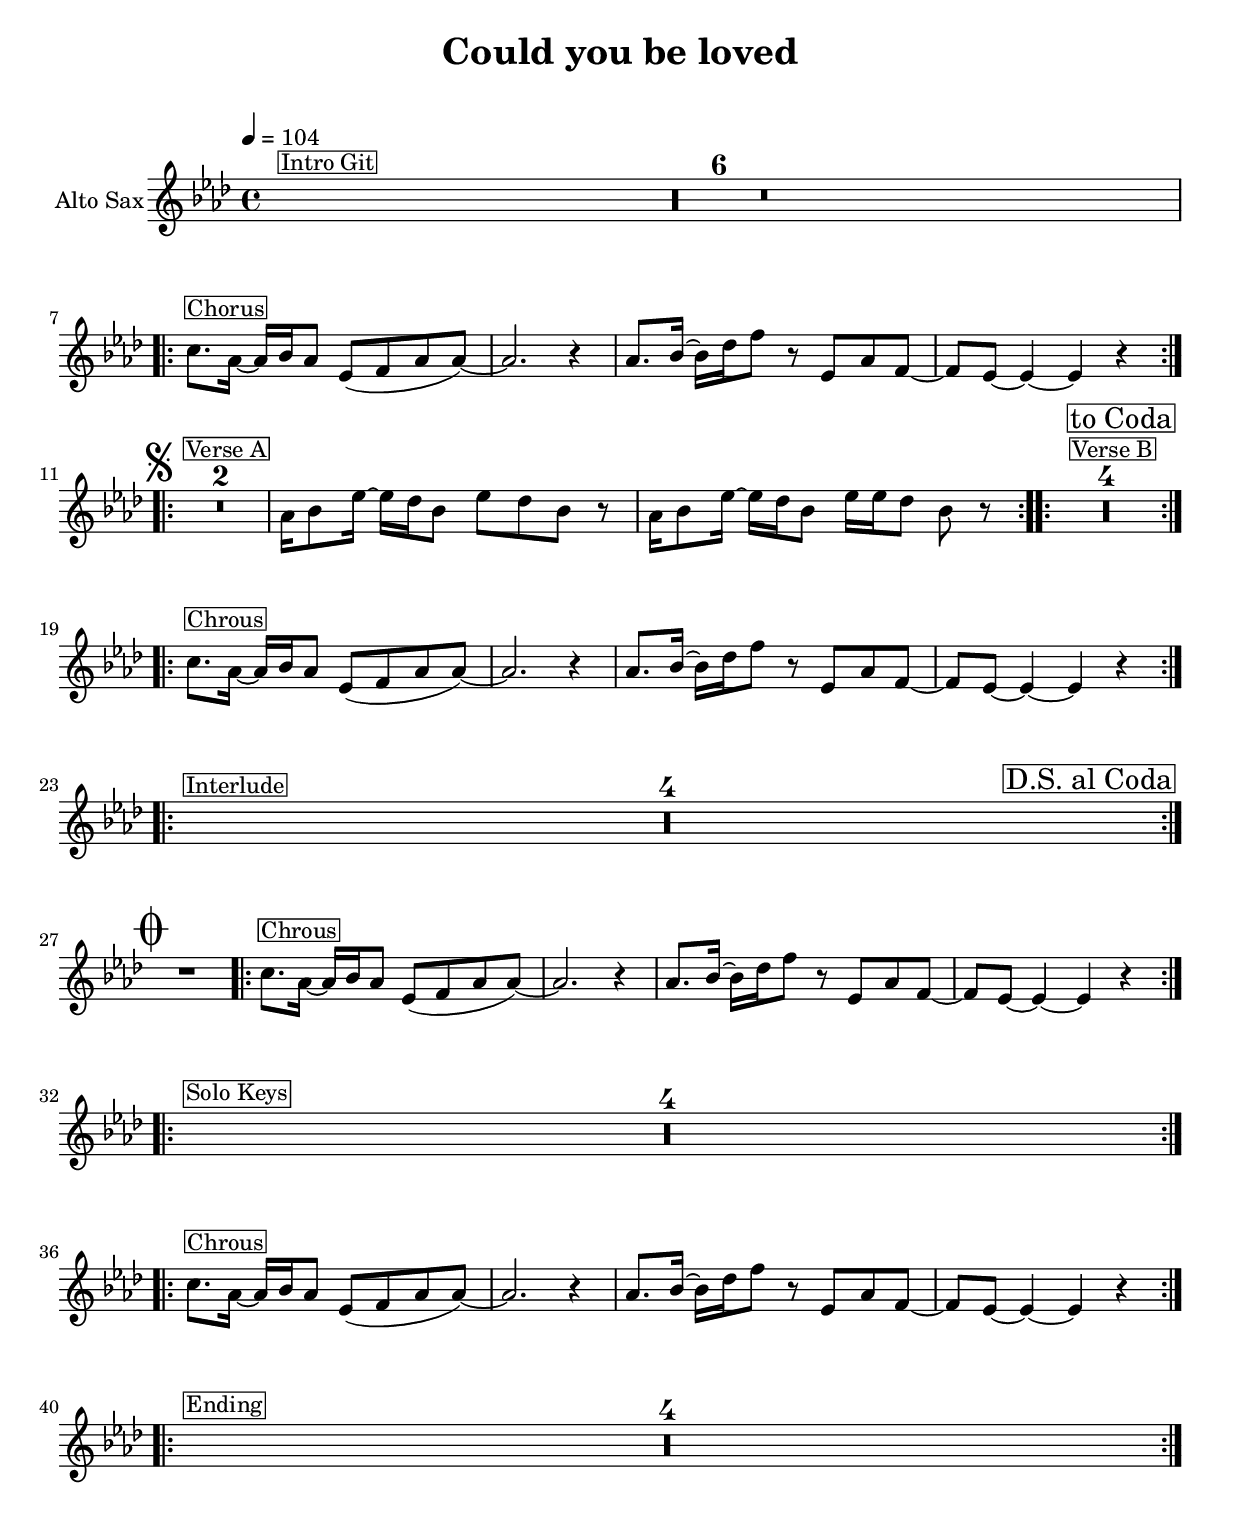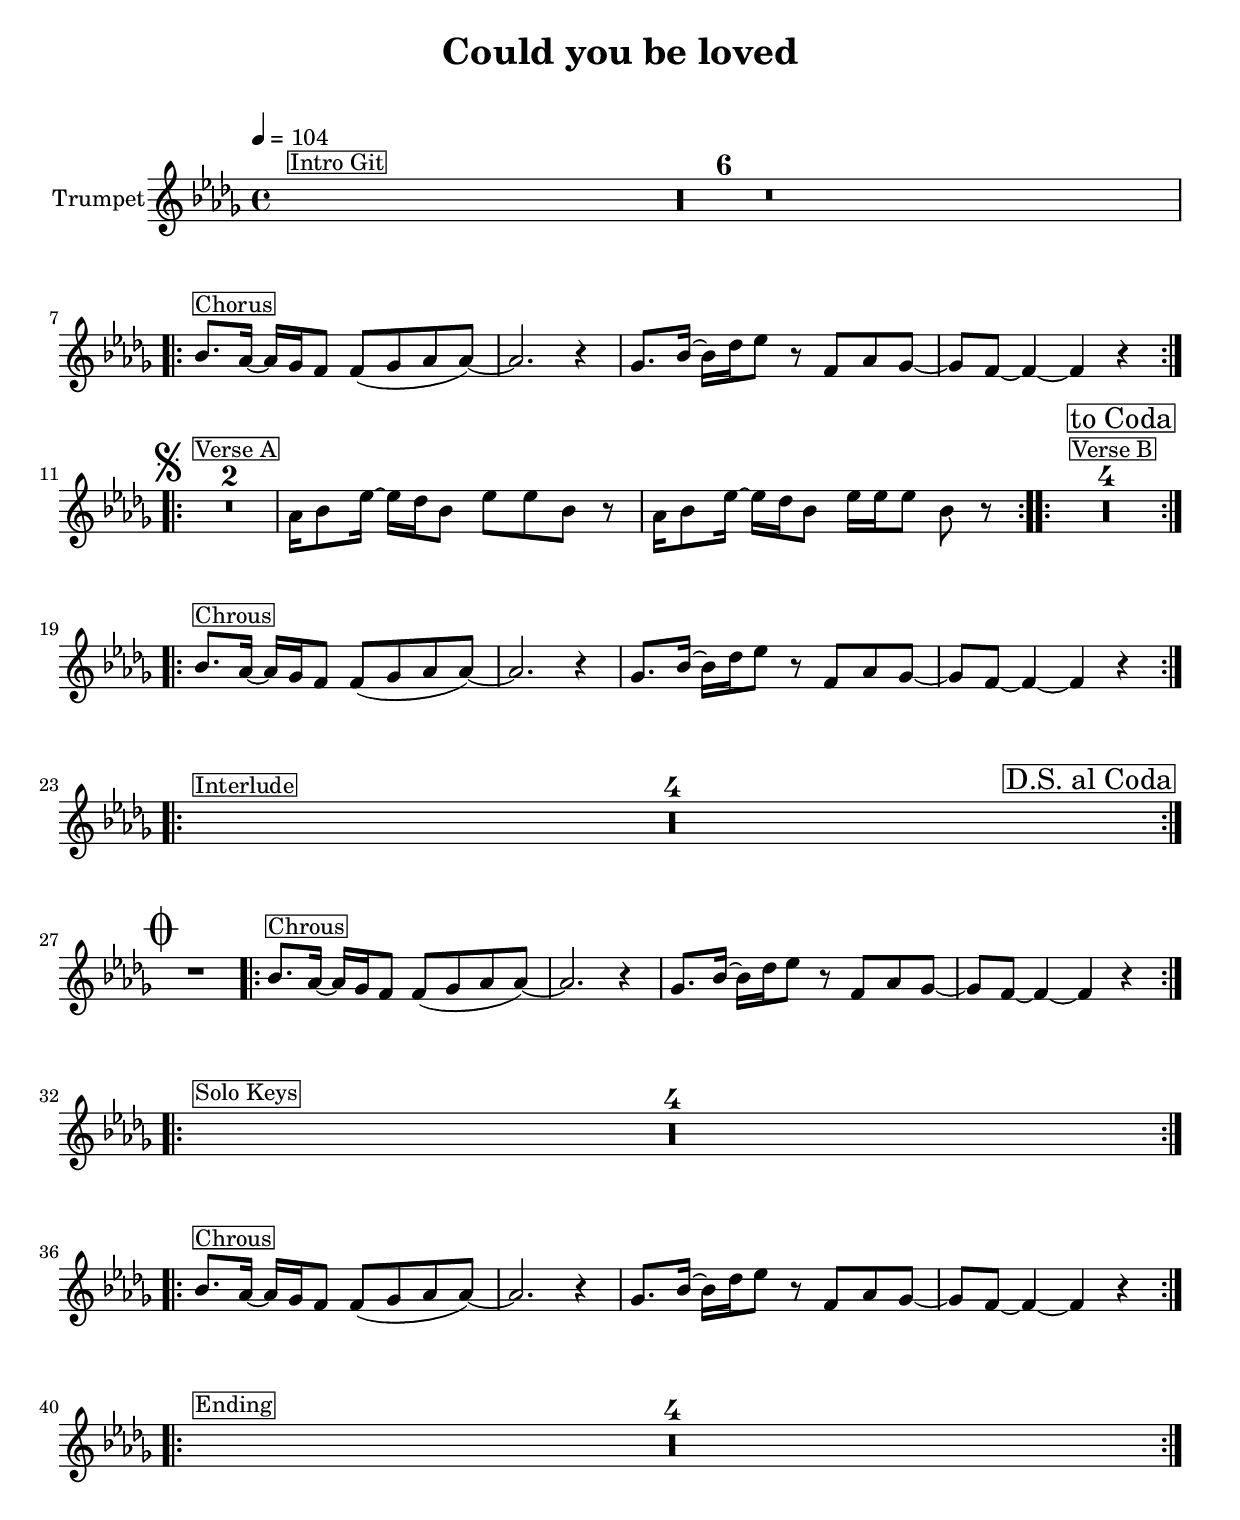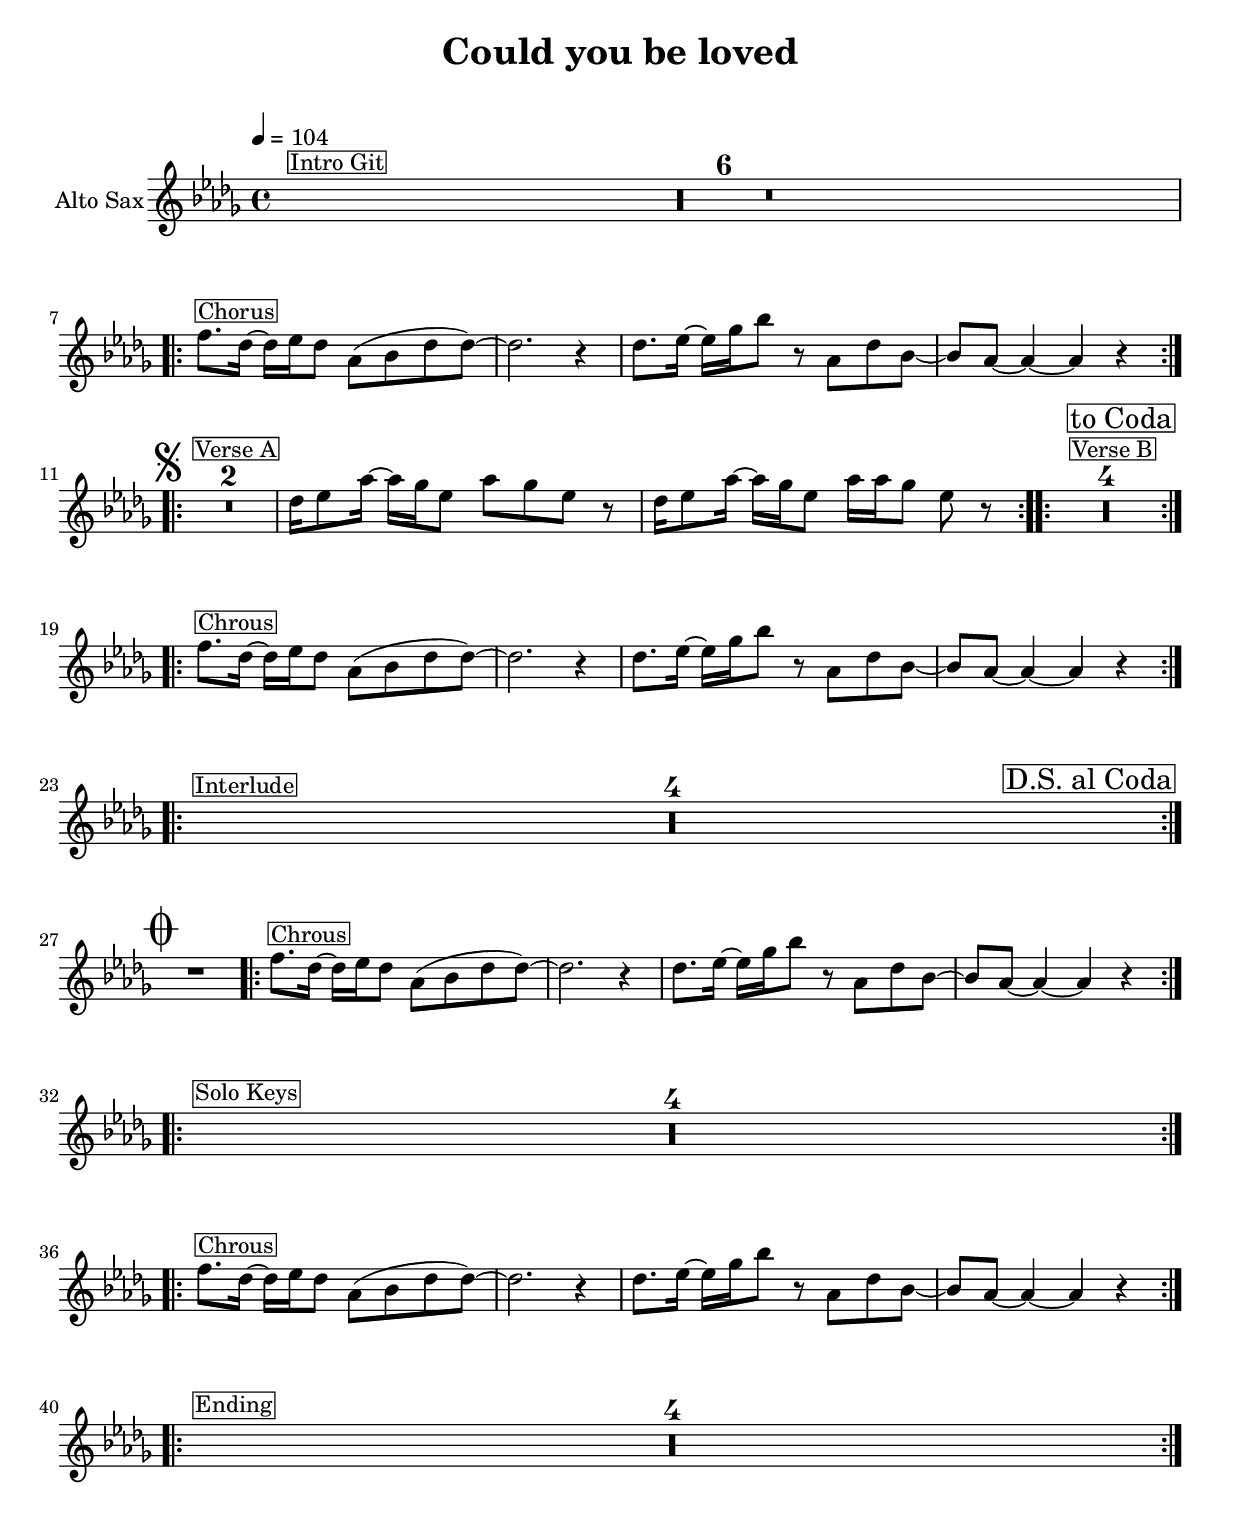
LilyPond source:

#(ly:set-option 'relative-includes #t)
\version "2.18.2"
\include "lib.ly"

% original: d major
% suspenders: b major
% coker: bb major

\header {
  title = "Could you be loved"
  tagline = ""
}

\paper {
  markup-system-spacing #'padding = #4 %space after title
  % ragged-last = ##t % don't stretch last line
}

global = {
  \time 4/4
  \clef "violin"
  \key d \major
  \set Score.skipBars = ##t % combine multi-rests
  \accidentalStyle "modern-voice-cautionary" % print some reduntant accidentals in parenthesis, e.g. (#)
}

structure = {
  \tempo 4 = 104
  s1*6^\markupBox "Intro Git" \break
  s1*4^\markupBox "Chorus" \break    % 2x

  \pSegno
  s1*4^\markupBox "Verse A"          % 2x
  s1*4^\markupBox "Verse B" \rightBreakMark \markupBox "to Coda" \break   % 2x
  s1*4^\markupBox "Chrous" \break    % 2x
  s1*4^\markupBox "Interlude" \rightBreakMark \markupBox "D.S. al Coda" \break % 3x


  s1^\markup { \right-align \fontsize #4 \musicglyph #"scripts.coda" }
  s1*4^\markupBox "Chrous" \break    % 2x
  s1*4^\markupBox "Solo Keys" \break % open
  s1*4^\markupBox "Chrous" \break    % 2x
  s1*4^\markupBox "Ending"           % open
}

remarks = \lyricmode {
}

% theChords = \chordmode { ges1 ces ges des ges ces ges2 ces2:6 ges1 }

altoChords = {} % \transpose es a { s1*32 \theChords }

trumpetChords = {} % \transpose bes a { s1*32  \theChords }


tpChorus = \relative c'' {
% b8. a16~ a g fis8 r2           | fis8. e16~ e d b8 r2     | g'8. b16~ b d e8 r2         | e8-- d-. r16 d b8-. d-. r r4
  b8. a16~ a g fis8 fis( g a a~) | a2. r4                   | g8. b16~ b d e8 r fis, a g~ | g~ fis~ fis4~ fis r
}

tpVerseA = \relative c'' {
% d8-- e-- fis-- b, r4 r8. b16 | d8-- e-- fis-- b, r2 | a16 b8 e16~ e d b8 e e b r | a16 b8 e16~ e d b8 e16 e e8 b r
  R1*2                                                | a16 b8 e16~ e d b8 e e b r | a16 b8 e16~ e d b8 e16 e e8 b r
}

tpVerseB = \relative c'' {
% d8 e fis b, r4 r8. b16 | d8 e fis b, r2 R1*2
  R1*4
}


asChorus = \relative c' {
% fis8. d16~ d e d8 r2         | b8. a16~ a g fis8 r2 | d'8. e16~ e g b8 r2       | b8-- a-. r16 a fis8-. a-. r r4
  fis8. d16~ d e d8 a( b d d~) | d2. r4               | d8. e16~ e g b8 r a, d b~ | b a~ a4~ a r
}

asVerseA = \relative c' {
% fis8-- a-- b-- fis r4 r8. d16 | fis8-- a-- b-- fis r2 | d16 e8 a16~ a g e8 a g e r | d16 e8 a16~ a g e8 a16 a g8 e r
  R1*2                                                  | d16 e8 a16~ a g e8 a g e r | d16 e8 a16~ a g e8 a16 a g8 e r
}

asVerseB = \relative c' {
% fis8 a b fis r4 r8. d16 | fis8 a b fis r2 R1*2
  R1*4
}


trumpet = \transpose ais a \relative c'' {
  \global
  \set Staff.instrumentName = #"Trumpet"

  R1*6
  \repeat volta 2 { \tpChorus }

  \repeat volta 2 { \tpVerseA }
  \repeat volta 2 { \tpVerseB }
  \repeat volta 2 { \tpChorus }
  \repeat volta 3 { R1*4 }

  R1
  \repeat volta 2 { \tpChorus }
  \repeat volta 2 { R1*4 }
  \repeat volta 2 { \tpChorus }
  \repeat volta 2 { R1*4 }
}


altoSax = \transpose dis a \relative c' {
  \global
  \set Staff.instrumentName = #"Alto Sax"

  R1*6
  \repeat volta 2 { \asChorus }

  \repeat volta 2 { \asVerseA }
  \repeat volta 2 { \asVerseB }
  \repeat volta 2 { \asChorus }
  \repeat volta 3 { R1*4 }

  R1
  \repeat volta 2 { \asChorus }
  \repeat volta 2 { R1*4 }
  \repeat volta 2 { \asChorus }
  \repeat volta 2 { R1*4 }

}

% \book {
%   \score {
%     % \midi { }
%     <<
%       \lyricsAbove \remarks
%       \new ChordNames \trumpetChords
%       \new Staff = "trumpet" <<
%         \structure
%         \trumpet
%       >>
%       % \new Staff \trumpet
%       \new ChordNames \altoChords
%       \new Staff = "altoSax" <<
%         \altoSax
%       >>
%     >>
%   }
% }


\book {
  \bookOutputSuffix "tp"
  \paper {
    system-system-spacing #'basic-distance = #15 % increase space
    % fit on one page
    % system-system-spacing = #'(
    %   (basic-distance . 10)
    %   (minimum-distance . 0)
    %   (padding . 0)
    %   (stretchability . 0))
  }
  \score {
    <<
      \lyricsAbove \remarks
      \new ChordNames \trumpetChords
      \new Staff = "trumpet" <<
        \structure
        \trumpet
      >>
    >>
  }
}
\book {
  \bookOutputSuffix "as"
  \paper {
    system-system-spacing #'basic-distance = #15 % increase space
  }
  \score {
    <<
      \lyricsAbove \remarks
      \new ChordNames \altoChords
      \new Staff = "altoSax" <<
        \structure
        \altoSax
      >>
    >>
  }
}

tenorSax = \transpose bes, es \altoSax
tenorChords = \transpose bes es \altoChords
\book {
  \bookOutputSuffix "ts"
  \paper {
    system-system-spacing #'basic-distance = #15
  }
  \score {
    <<
      \lyricsAbove \remarks
      \new ChordNames \tenorChords
      \new Staff = "tenorSax" <<
        \structure
        \tenorSax
      >>
    >>
  }
}
